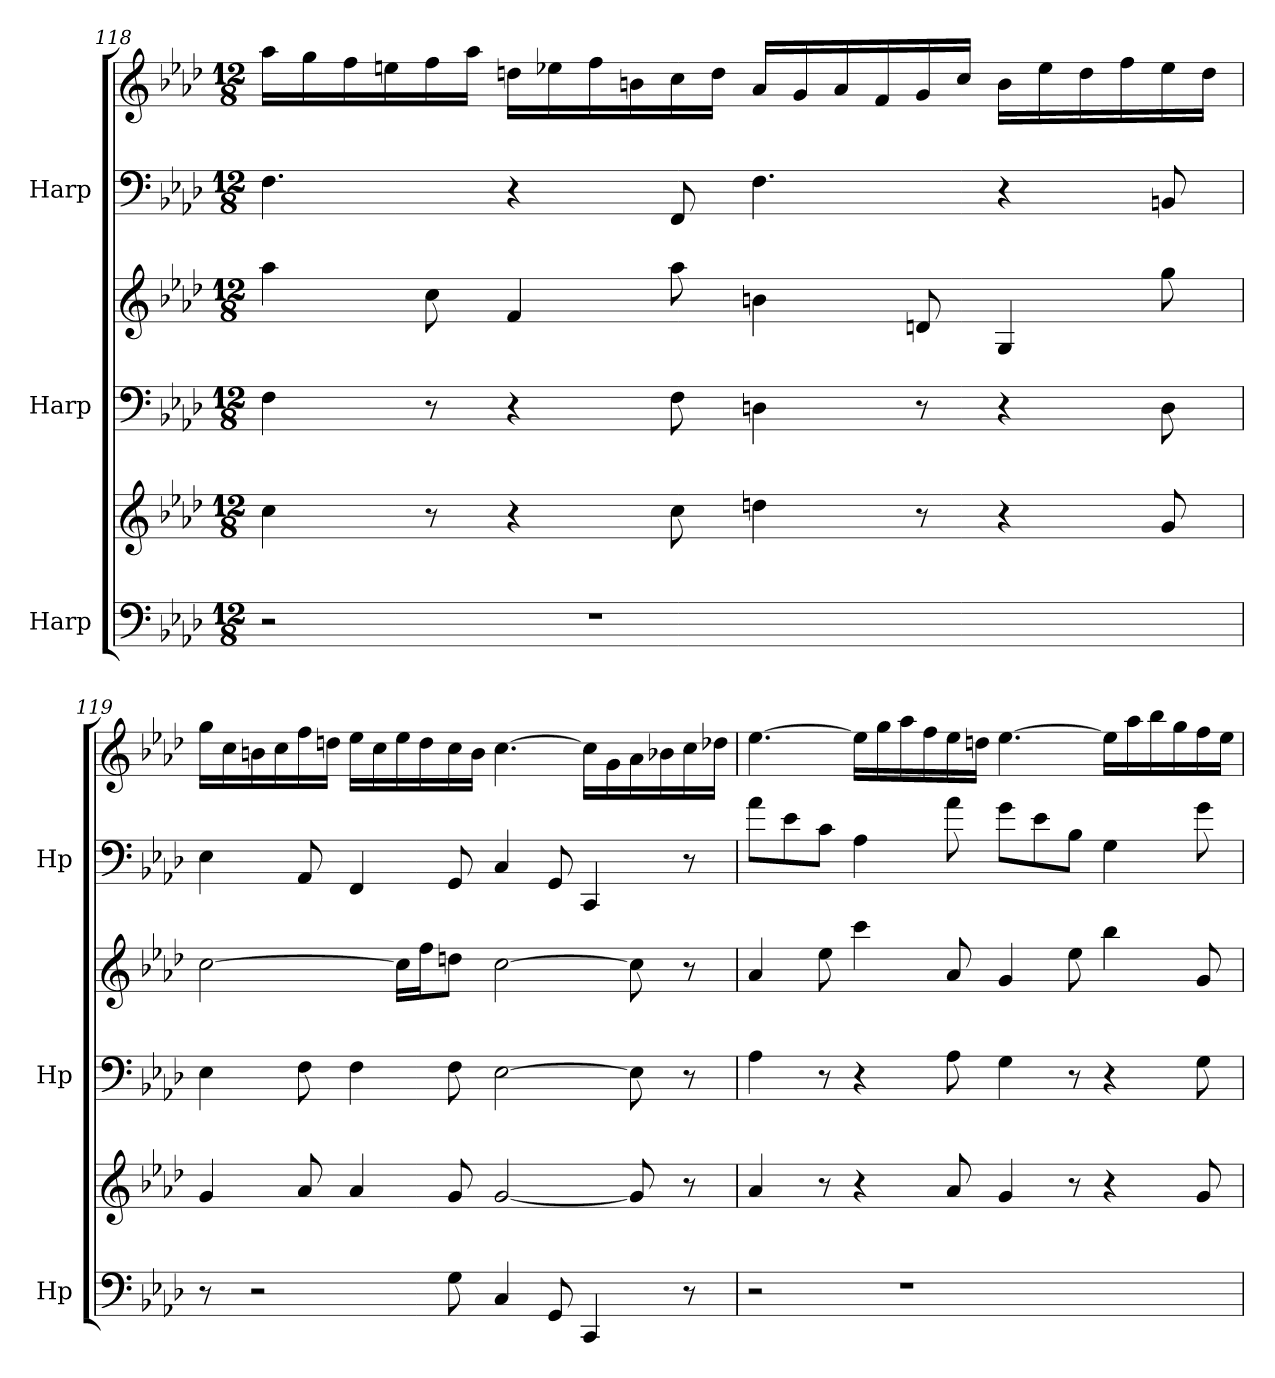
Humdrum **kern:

**kern	**kern	**kern	**kern	**kern	**kern
*part3	*part3	*part2	*part2	*part1	*part1
*staff6	*staff5	*staff4	*staff3	*staff2	*staff1
*I"Harp	*	*I"Harp	*	*I"Harp	*
*I'Hp	*	*I'Hp	*	*I'Hp	*
!!LO:PB:g=z
*clefF4	*clefG2	*clefF4	*clefG2	*clefF4	*clefG2
*k[b-e-a-d-]	*k[b-e-a-d-]	*k[b-e-a-d-]	*k[b-e-a-d-]	*k[b-e-a-d-]	*k[b-e-a-d-]
*M12/8	*M12/8	*M12/8	*M12/8	*M12/8	*M12/8
=118	=118	=118	=118	=118	=118
2r	4cc\	4F\	4aa-\	4.F\	16aa-\LL
.	.	.	.	.	16gg\
.	.	.	.	.	16ff\
.	.	.	.	.	16een\
.	8r	8r	8cc\	.	16ff\
.	.	.	.	.	16aa-\JJ
.	4r	4r	4f/	4r	16ddn\LL
.	.	.	.	.	16ee-X\
1r	.	.	.	.	16ff\
.	.	.	.	.	16bn\
.	8cc\	8F\	8aa-\	8FF/	16cc\
.	.	.	.	.	16dd\JJ
.	4ddn\	4Dn\	4bn\	4.F\	16a-/LL
.	.	.	.	.	16g/
.	.	.	.	.	16a-/
.	.	.	.	.	16f/
.	8r	8r	8dn/	.	16g/
.	.	.	.	.	16cc/JJ
.	4r	4r	4G/	4r	16b\LL
.	.	.	.	.	16ee-\
.	.	.	.	.	16dd\
.	.	.	.	.	16ff\
.	8g/	8D\	8gg\	8BBn/	16ee-\
.	.	.	.	.	16dd\JJ
!!LO:LB:g=z
=119	=119	=119	=119	=119	=119
8r	4g/	4E-\	[2cc\	4E-\	16gg\LL
.	.	.	.	.	16cc\
2r	.	.	.	.	16bn\
.	.	.	.	.	16cc\
.	8a-/	8F\	.	8AA-/	16ff\
.	.	.	.	.	16ddn\JJ
.	4a-/	4F\	.	4FF/	16ee-\LL
.	.	.	.	.	16cc\
.	.	.	16cc\LL]	.	16ee-\
.	.	.	16ff\J	.	16dd\
8G\	8g/	8F\	8ddn\J	8GG/	16cc\
.	.	.	.	.	16b\JJ
4C/	[2g/	[2E-\	[2cc\	4C/	[4.cc\
8GG/	.	.	.	8GG/	.
4CC/	.	.	.	4CC/	16cc\LL]
.	.	.	.	.	16g\
.	8g/]	8E-\]	8cc\]	.	16a-\
.	.	.	.	.	16b-X\
8r	8r	8r	8r	8r	16cc\
.	.	.	.	.	16dd-X\JJ
!!LO:PB:g=z
=120	=120	=120	=120	=120	=120
2r	4a-/	4A-\	4a-/	8a-\L	[4.ee-\
.	.	.	.	8e-\	.
.	8r	8r	8ee-\	8c\J	.
.	4r	4r	4ccc\	4A-\	16ee-\LL]
.	.	.	.	.	16gg\
1r	.	.	.	.	16aa-\
.	.	.	.	.	16ff\
.	8a-/	8A-\	8a-/	8a-\	16ee-\
.	.	.	.	.	16ddn\JJ
.	4g/	4G\	4g/	8g\L	[4.ee-\
.	.	.	.	8e-\	.
.	8r	8r	8ee-\	8B-\J	.
.	4r	4r	4bb-\	4G\	16ee-\LL]
.	.	.	.	.	16aa-\
.	.	.	.	.	16bb-\
.	.	.	.	.	16gg\
.	8g/	8G\	8g/	8g\	16ff\
.	.	.	.	.	16ee-\JJ
=	=	=	=	=	=
*-	*-	*-	*-	*-	*-
